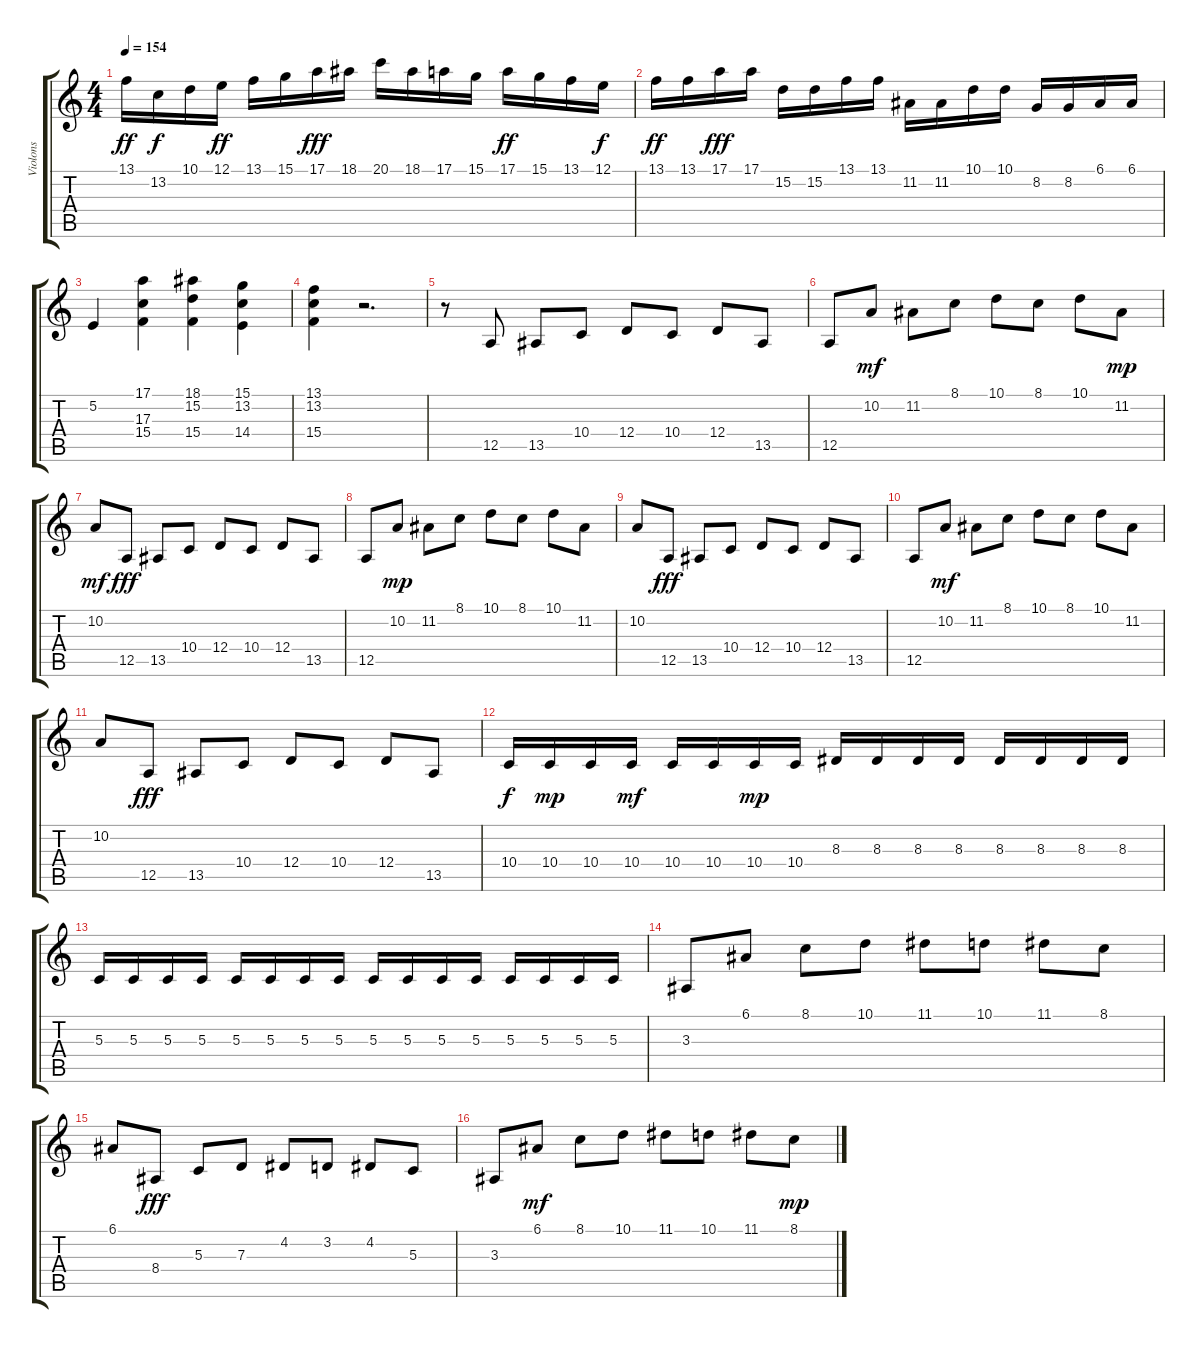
\track ("Violons" "Violons") {instrument violin}
\staff {score tabs}
\tuning (E4 B3 G3 D3 A2 E2) {hide}
\ts (4 4)
\tempo 154
\clef g2
\ks c
13.1.16{dy ff} 13.2.16{dy f} 10.1.16 12.1.16{dy ff} 13.1.16 15.1.16 17.1.16{dy fff} 18.1.16 20.1.16 18.1.16 17.1.16 15.1.16 17.1.16{dy ff} 15.1.16 13.1.16 12.1.16{dy f} |
13.1.16{dy ff} 13.1.16 17.1.16{dy fff} 17.1.16 15.2.16 15.2.16 13.1.16 13.1.16 11.2.16 11.2.16 10.1.16 10.1.16 8.2.16 8.2.16 6.1.16 6.1.16 |
5.2.4 (17.1 17.3 15.4).4 (18.1 15.2 15.4).4 (15.1 13.2 14.4).4 |
(13.1 13.2 15.4).4 r.2{d} |
r.8 12.5.8 13.5.8 10.4.8 12.4.8 10.4.8 12.4.8 13.5.8 |
12.5.8 10.2.8{dy mf} 11.2.8 8.1.8 10.1.8 8.1.8 10.1.8 11.2.8{dy mp} |
10.2.8{dy mf} 12.5.8{dy fff} 13.5.8 10.4.8 12.4.8 10.4.8 12.4.8 13.5.8 |
12.5.8 10.2.8{dy mp} 11.2.8 8.1.8 10.1.8 8.1.8 10.1.8 11.2.8 |
10.2.8 12.5.8{dy fff} 13.5.8 10.4.8 12.4.8 10.4.8 12.4.8 13.5.8 |
12.5.8 10.2.8{dy mf} 11.2.8 8.1.8 10.1.8 8.1.8 10.1.8 11.2.8 |
10.2.8 12.5.8{dy fff} 13.5.8 10.4.8 12.4.8 10.4.8 12.4.8 13.5.8 |
10.4.16{dy f} 10.4.16{dy mp} 10.4.16 10.4.16{dy mf} 10.4.16 10.4.16 10.4.16{dy mp} 10.4.16 8.3.16 8.3.16 8.3.16 8.3.16 8.3.16 8.3.16 8.3.16 8.3.16 |
5.3.16 5.3.16 5.3.16 5.3.16 5.3.16 5.3.16 5.3.16 5.3.16 5.3.16 5.3.16 5.3.16 5.3.16 5.3.16 5.3.16 5.3.16 5.3.16 |
3.3.8 6.1.8 8.1.8 10.1.8 11.1.8 10.1.8 11.1.8 8.1.8 |
6.1.8 8.4.8{dy fff} 5.3.8 7.3.8 4.2.8 3.2.8 4.2.8 5.3.8 |
3.3.8 6.1.8{dy mf} 8.1.8 10.1.8 11.1.8 10.1.8 11.1.8 8.1.8{dy mp}
